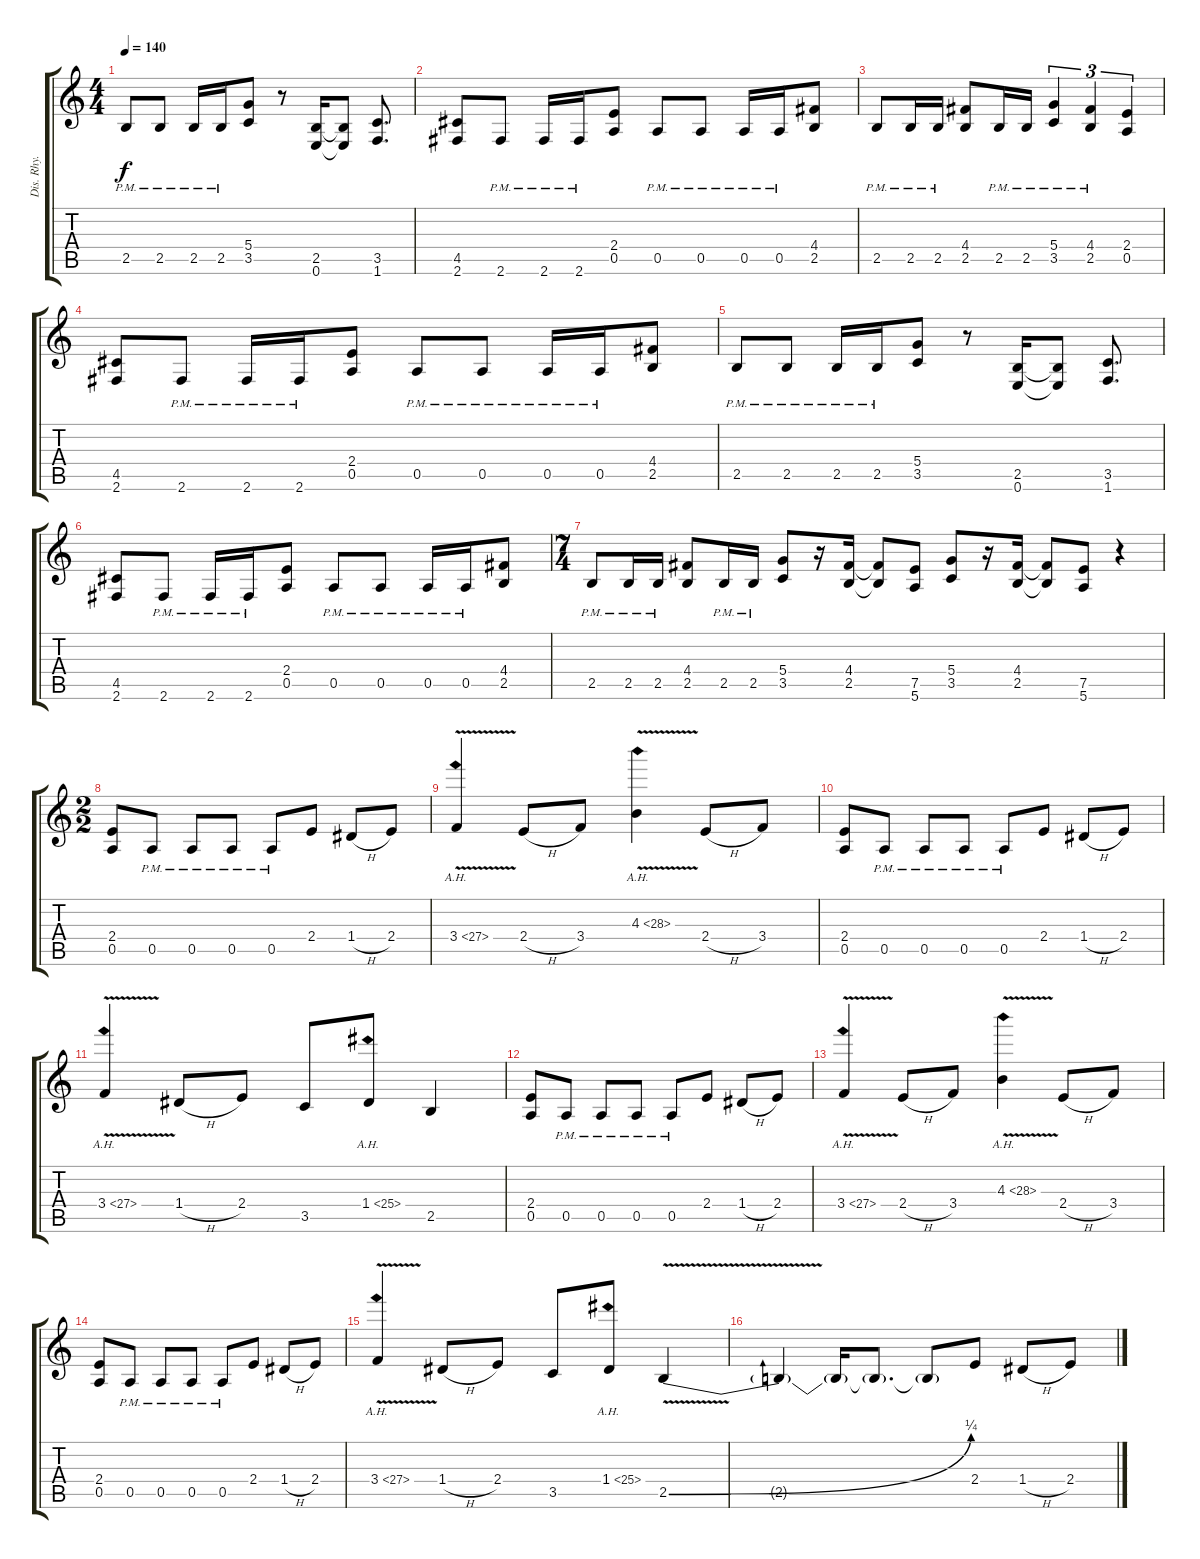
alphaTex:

\track ("Dis. Rhy." "Dis. Rhy.") {solo instrument distortionguitar}
\staff {score tabs}
\tuning (E4 B3 G3 D3 A2 E2) {hide}
\ts (4 4)
\tempo 140
\clef g2
\ks c
2.5{pm}.8{dy f} 2.5{pm}.8 2.5{pm}.16 2.5{pm}.16 (5.4 3.5).8 r.8 (2.5 0.6).16{volume 15} (2.5{t} 0.6{t}).8 (3.5 1.6).8{d} |
(4.5 2.6).8 2.6{pm}.8 2.6{pm}.16 2.6{pm}.16 (2.4 0.5).8 0.5{pm}.8 0.5{pm}.8 0.5{pm}.16 0.5{pm}.16 (4.4 2.5).8 |
2.5{pm}.8 2.5{pm}.16 2.5{pm}.16 (4.4 2.5).8 2.5{pm}.16 2.5{pm}.16 (5.4{pm} 3.5{pm}).4{tu (3 2)} (4.4{pm} 2.5{pm}).4{tu (3 2)} (2.4 0.5).4{tu (3 2)} |
(4.5 2.6).8 2.6{pm}.8 2.6{pm}.16 2.6{pm}.16 (2.4 0.5).8 0.5{pm}.8 0.5{pm}.8 0.5{pm}.16 0.5{pm}.16 (4.4 2.5).8 |
2.5{pm}.8 2.5{pm}.8 2.5{pm}.16 2.5{pm}.16 (5.4 3.5).8 r.8 (2.5 0.6).16 (2.5{t} 0.6{t}).8 (3.5 1.6).8{d} |
(4.5 2.6).8 2.6{pm}.8 2.6{pm}.16 2.6{pm}.16 (2.4 0.5).8 0.5{pm}.8 0.5{pm}.8 0.5{pm}.16 0.5{pm}.16 (4.4 2.5).8 |
\ts (7 4)
2.5{pm}.8 2.5{pm}.16 2.5{pm}.16 (4.4 2.5).8 2.5{pm}.16 2.5{pm}.16 (5.4 3.5).8 r.16 (4.4 2.5).16 (4.4{t} 2.5{t}).8 (7.5 5.6).8 (5.4 3.5).8 r.16 (4.4 2.5).16 (4.4{t} 2.5{t}).8 (7.5 5.6).8 r.4 |
\ts (2 2)
(2.4 0.5).8 0.5{pm}.8 0.5{pm}.8 0.5{pm}.8 0.5{pm}.8 2.4.8 1.4{h}.8 2.4.8 |
3.4{ah 24 v}.4 2.4{h}.8 3.4.8 4.3{ah 24 v}.4 2.4{h}.8 3.4.8 |
(2.4 0.5).8 0.5{pm}.8 0.5{pm}.8 0.5{pm}.8 0.5{pm}.8 2.4.8 1.4{h}.8 2.4.8 |
3.4{ah 24 v}.4 1.4{h}.8 2.4.8 3.5.8 1.4{ah 24}.8 2.5.4 |
(2.4 0.5).8 0.5{pm}.8 0.5{pm}.8 0.5{pm}.8 0.5{pm}.8 2.4.8 1.4{h}.8 2.4.8 |
3.4{ah 24 v}.4 2.4{h}.8 3.4.8 4.3{ah 24 v}.4 2.4{h}.8 3.4.8 |
(2.4 0.5).8 0.5{pm}.8 0.5{pm}.8 0.5{pm}.8 0.5{pm}.8 2.4.8 1.4{h}.8 2.4.8 |
3.4{ah 24 v}.4 1.4{h}.8 2.4.8 3.5.8 1.4{ah 24}.8 2.5{be (bend 0 0 60 1) v}.4 |
2.5{t}.4 2.5{t}.16 2.5{t}.8{d} 2.5{t}.8 2.4.8 1.4{h}.8 2.4.8
